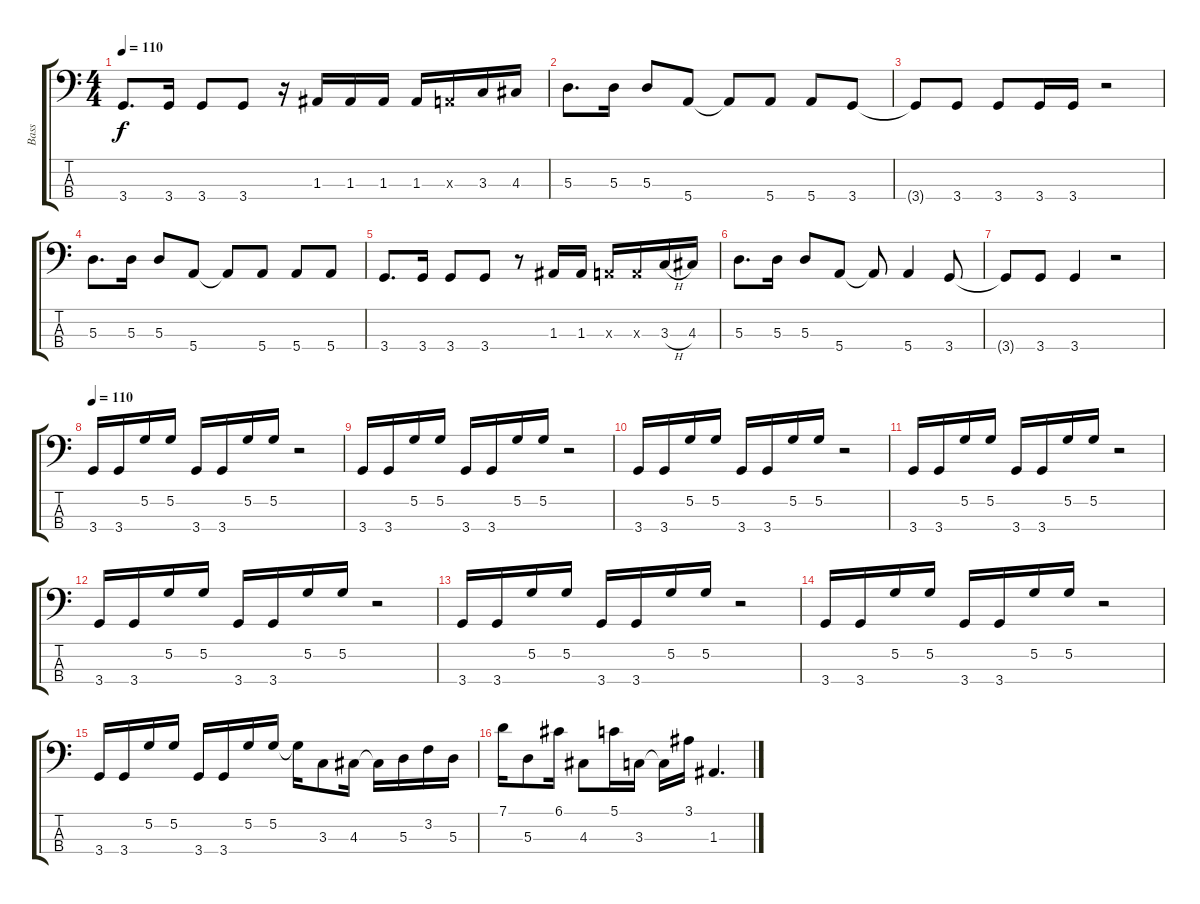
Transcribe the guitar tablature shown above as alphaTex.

\track ("Bass" "Bass") {instrument electricbassfinger}
\staff {score tabs}
\tuning (G2 D2 A1 E1) {hide}
\ts (4 4)
\tempo 110
\clef f4
\ks c
3.4.8{d dy f} 3.4.16 3.4.8 3.4.8 r.16 1.3.16 1.3.16 1.3.16 1.3.16 0.3{x}.16 3.3.16 4.3.16 |
5.3.8{d} 5.3.16 5.3.8 5.4.8 5.4{t}.8 5.4.8 5.4.8 3.4.8 |
3.4{t}.8 3.4.8 3.4.8 3.4.16 3.4.16 r.2 |
5.3.8{d} 5.3.16 5.3.8 5.4.8 5.4{t}.8 5.4.8 5.4.8 5.4.8 |
3.4.8{d} 3.4.16 3.4.8 3.4.8 r.8 1.3.16 1.3.16 0.3{x}.16 0.3{x}.16 3.3{h}.16 4.3.16 |
5.3.8{d} 5.3.16 5.3.8 5.4.8 5.4{t}.8 5.4.4 3.4.8 |
3.4{t}.8 3.4.8 3.4.4 r.2 |
\tempo 110
3.4.16 3.4.16 5.2.16 5.2.16 3.4.16 3.4.16 5.2.16 5.2.16 r.2 |
3.4.16 3.4.16 5.2.16 5.2.16 3.4.16 3.4.16 5.2.16 5.2.16 r.2 |
3.4.16 3.4.16 5.2.16 5.2.16 3.4.16 3.4.16 5.2.16 5.2.16 r.2 |
3.4.16 3.4.16 5.2.16 5.2.16 3.4.16 3.4.16 5.2.16 5.2.16 r.2 |
3.4.16 3.4.16 5.2.16 5.2.16 3.4.16 3.4.16 5.2.16 5.2.16 r.2 |
3.4.16 3.4.16 5.2.16 5.2.16 3.4.16 3.4.16 5.2.16 5.2.16 r.2 |
3.4.16 3.4.16 5.2.16 5.2.16 3.4.16 3.4.16 5.2.16 5.2.16 r.2 |
3.4.16 3.4.16 5.2.16 5.2.16 3.4.16 3.4.16 5.2.16 5.2.16 5.2{t}.16 3.3.8 4.3.16 4.3{t}.16 5.3.16 3.2.16 5.3.16 |
7.1.16 5.3.8 6.1.16 4.3.8 5.1.16 3.3.16 3.3{t}.16 3.1.16 1.3.4{d}
